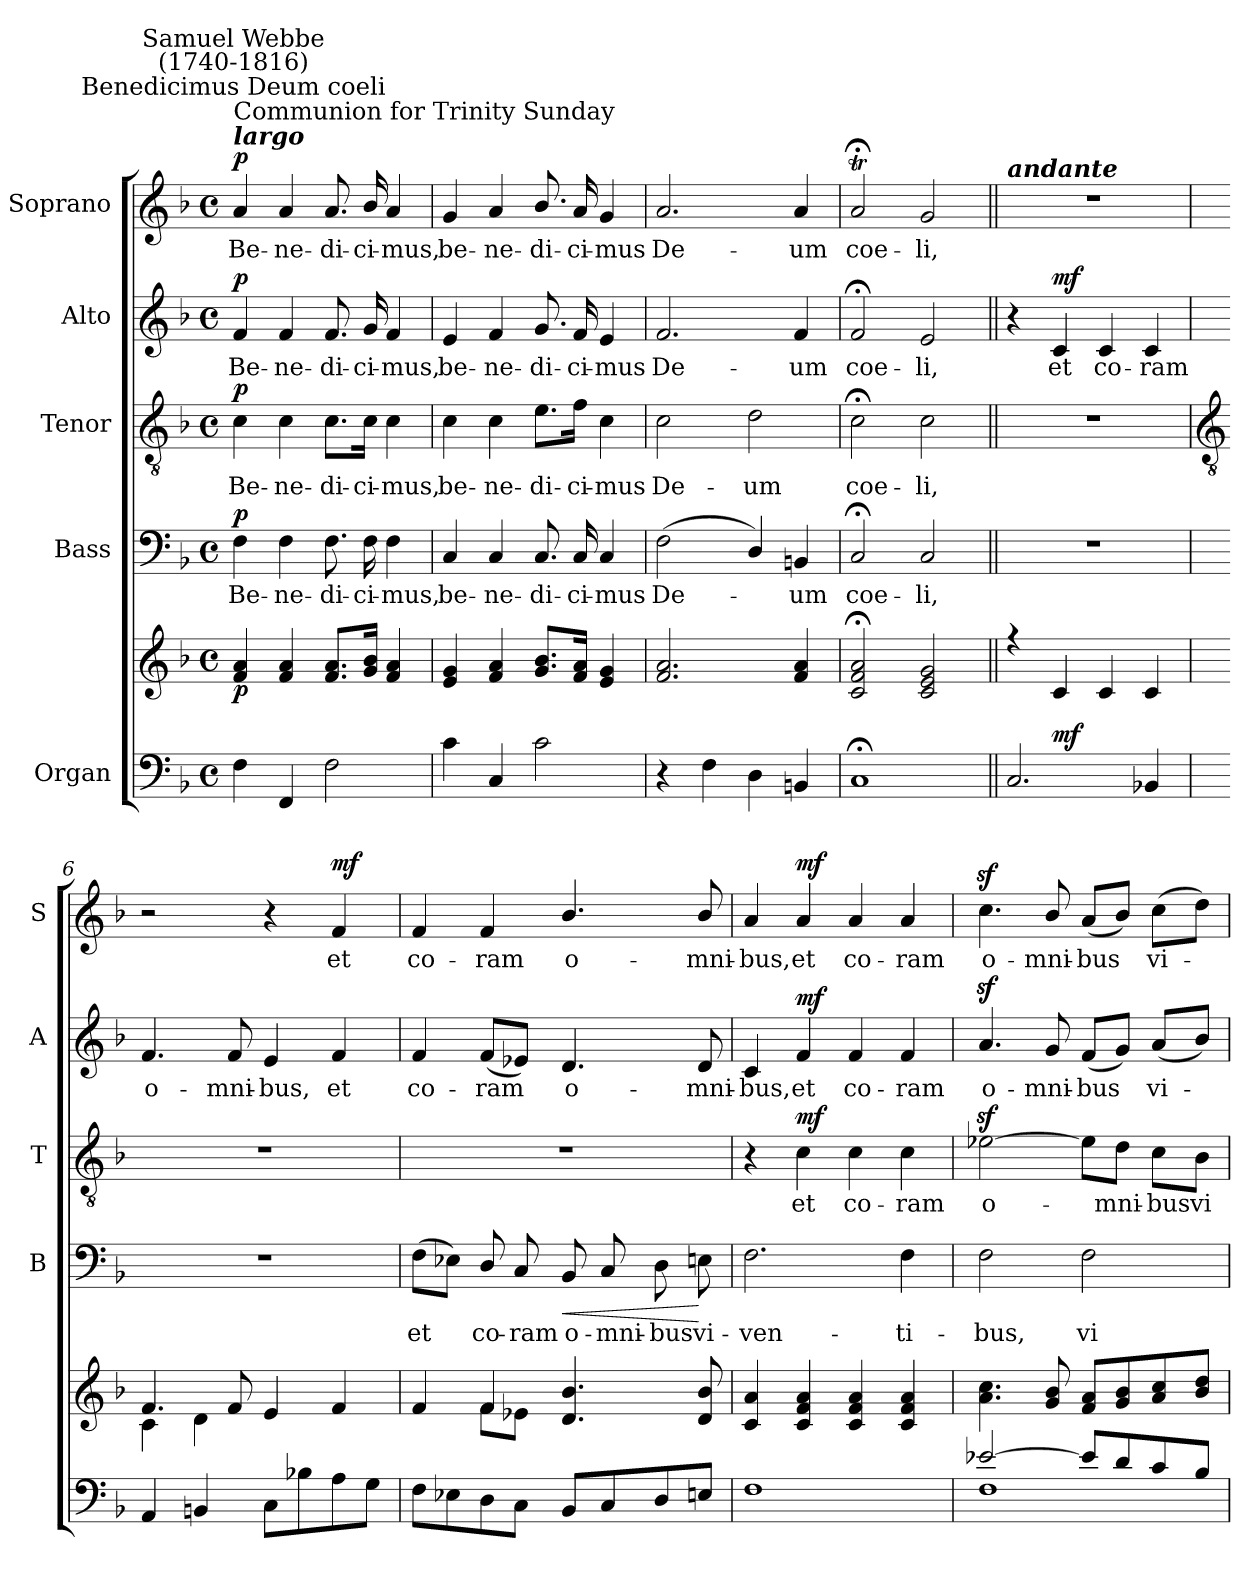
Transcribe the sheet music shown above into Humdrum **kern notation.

**kern	**kern	**dynam	**kern	**text	**dynam	**kern	**text	**dynam	**kern	**text	**dynam	**kern	**text	**dynam
*part5	*part5	*part5	*part4	*part4	*part4	*part3	*part3	*part3	*part2	*part2	*part2	*part1	*part1	*part1
*staff6	*staff5	*staff5/6	*staff4	*staff4	*staff4	*staff3	*staff3	*staff3	*staff2	*staff2	*staff2	*staff1	*staff1	*staff1
*I"Organ	*	*	*I"Bass	*	*	*I"Tenor	*	*	*I"Alto	*	*	*I"Soprano	*	*
*	*	*	*I'B	*	*	*I'T	*	*	*I'A	*	*	*I'S	*	*
*clefF4	*clefG2	*	*clefF4	*	*	*clefGv2	*	*	*clefG2	*	*	*clefG2	*	*
*k[b-]	*k[b-]	*	*k[b-]	*	*	*k[b-]	*	*	*k[b-]	*	*	*k[b-]	*	*
*F:	*F:	*	*F:	*	*	*F:	*	*	*F:	*	*	*F:	*	*
*M4/4	*M4/4	*	*M4/4	*	*	*M4/4	*	*	*M4/4	*	*	*M4/4	*	*
*met(c)	*met(c)	*	*met(c)	*	*	*met(c)	*	*	*met(c)	*	*	*met(c)	*	*
=1	=1	=1	=1	=1	=1	=1	=1	=1	=1	=1	=1	=1	=1	=1
*	*^	*	*	*	*	*	*	*	*	*	*	*	*	*
!	!	!	!	!	!	!	!	!	!	!	!	!	!LO:TX:a:Bi:t=largo	!	!
!	!	!	!	!	!	!	!	!	!	!	!	!	!LO:TX:a:t=Communion for Trinity Sunday	!	!
!	!	!	!	!	!	!	!	!	!	!	!	!	!LO:TX:a:cj:t=Benedicimus Deum coeli	!	!
!	!	!	!	!	!	!	!	!	!	!	!	!	!LO:TX:a:cj:t=Samuel Webbe\n(1740-1816)	!	!
!	!	!	!LO:DY:b	!	!LO:LY:b	!LO:DY:b	!	!LO:LY:b	!LO:DY:b	!	!LO:LY:b	!LO:DY:b	!	!LO:LY:b	!LO:DY:b
4F	4f 4a	1ryy	p	4F	Be-	p	4c	Be-	p	4f	Be-	p	4a	Be-	p
!	!	!	!	!	!LO:LY:b	!	!	!LO:LY:b	!	!	!LO:LY:b	!	!	!LO:LY:b	!
4FF	4f 4a	.	.	4F	-ne-	.	4c	-ne-	.	4f	-ne-	.	4a	-ne-	.
!	!	!	!	!	!LO:LY:b	!	!	!LO:LY:b	!	!	!LO:LY:b	!	!	!LO:LY:b	!
2F	8.f 8.aL	.	.	8.F	-di-	.	8.c\L	-di-	.	8.f	-di-	.	8.a	-di-	.
!	!	!	!	!	!LO:LY:b	!	!	!LO:LY:b	!	!	!LO:LY:b	!	!	!LO:LY:b	!
.	16g 16b-J	.	.	16F	-ci-	.	16c\Jk	-ci-	.	16g	-ci-	.	16b-/	-ci-	.
!	!	!	!	!	!LO:LY:b	!	!	!LO:LY:b	!	!	!LO:LY:b	!	!	!LO:LY:b	!
.	4f 4a	.	.	4F	-mus,	.	4c	-mus,	.	4f	-mus,	.	4a	-mus,	.
=2	=2	=2	=2	=2	=2	=2	=2	=2	=2	=2	=2	=2	=2	=2	=2
!	!	!	!	!	!LO:LY:b	!	!	!LO:LY:b	!	!	!LO:LY:b	!	!	!LO:LY:b	!
4c	4e 4g	1ryy	.	4C	be-	.	4c	be-	.	4e	be-	.	4g	be-	.
!	!	!	!	!	!LO:LY:b	!	!	!LO:LY:b	!	!	!LO:LY:b	!	!	!LO:LY:b	!
4C	4f 4a	.	.	4C	-ne-	.	4c	-ne-	.	4f	-ne-	.	4a	-ne-	.
!	!	!	!	!	!LO:LY:b	!	!	!LO:LY:b	!	!	!LO:LY:b	!	!	!LO:LY:b	!
2c	8.g 8.b-L	.	.	8.C	-di-	.	8.e\L	-di-	.	8.g	-di-	.	8.b-/	-di-	.
!	!	!	!	!	!LO:LY:b	!	!	!LO:LY:b	!	!	!LO:LY:b	!	!	!LO:LY:b	!
.	16f 16aJ	.	.	16C	-ci-	.	16f\Jk	-ci-	.	16f	-ci-	.	16a	-ci-	.
!	!	!	!	!	!LO:LY:b	!	!	!LO:LY:b	!	!	!LO:LY:b	!	!	!LO:LY:b	!
.	4e 4g	.	.	4C	-mus	.	4c	-mus	.	4e	-mus	.	4g	-mus	.
=3	=3	=3	=3	=3	=3	=3	=3	=3	=3	=3	=3	=3	=3	=3	=3
!	!	!	!	!	!LO:LY:b	!	!	!LO:LY:b	!	!	!LO:LY:b	!	!	!LO:LY:b	!
4r	2.f 2.a	1ryy	.	(<2F	De-	.	2c	De-	.	2.f	De-	.	2.a	De-	.
4F	.	.	.	.	.	.	.	.	.	.	.	.	.	.	.
!	!	!	!	!	!	!	!	!LO:LY:b	!	!	!	!	!	!	!
4D	.	.	.	4D/)	.	.	2d	-um	.	.	.	.	.	.	.
!	!	!	!	!	!LO:LY:b	!	!	!	!	!	!LO:LY:b	!	!	!LO:LY:b	!
4BBn	4f 4a	.	.	4BBn	um	.	.	.	.	4f	-um	.	4a	-um	.
=4	=4	=4	=4	=4	=4	=4	=4	=4	=4	=4	=4	=4	=4	=4	=4
!	!	!	!	!	!LO:LY:b	!	!	!LO:LY:b	!	!	!LO:LY:b	!	!	!LO:LY:b	!
1C;<	2c;< 2f;< 2a;<	1ryy	.	2C;<	coe-	.	2c;<	coe-	.	2f;<	coe-	.	2a;<t	coe-	.
!	!	!	!	!	!LO:LY:b	!	!	!LO:LY:b	!	!	!LO:LY:b	!	!	!LO:LY:b	!
.	2c 2e 2g	.	.	2C	-li,	.	2c	-li,	.	2e	-li,	.	2g	-li,	.
=5||	=5||	=5||	=5||	=5||	=5||	=5||	=5||	=5||	=5||	=5||	=5||	=5||	=5||	=5||	=5||
!	!	!	!	!	!	!	!	!	!	!	!	!	!LO:TX:a:Bi:t=andante	!	!
2.C	4r	1ryy	.	1r	.	.	1r	.	.	4r	.	.	1r	.	.
!	!	!	!LO:DY:b	!	!	!	!	!	!	!	!LO:LY:b	!LO:DY:b	!	!	!
.	4c	.	mf	.	.	.	.	.	.	4c	et	mf	.	.	.
!	!	!	!	!	!	!	!	!	!	!	!LO:LY:b	!	!	!	!
.	4c	.	.	.	.	.	.	.	.	4c	co-	.	.	.	.
!	!	!	!	!	!	!	!	!	!	!	!LO:LY:b	!	!	!	!
4BB-X	4c	.	.	.	.	.	.	.	.	4c	-ram	.	.	.	.
!!LO:LB:g=z
=6	=6	=6	=6	=6	=6	=6	=6	=6	=6	=6	=6	=6	=6	=6	=6
*	*	*	*	*	*	*	*clefGv2	*	*	*	*	*	*	*	*
!	!	!	!	!	!	!	!	!	!	!	!LO:LY:b	!	!	!	!
4AA	4.f	4c\	.	1r	.	.	1r	.	.	4.f	o-	.	2r	.	.
4BBn	.	4d\	.	.	.	.	.	.	.	.	.	.	.	.	.
!	!	!	!	!	!	!	!	!	!	!	!LO:LY:b	!	!	!	!
.	8f	.	.	.	.	.	.	.	.	8f	-mni-	.	.	.	.
!	!	!	!	!	!	!	!	!	!	!	!LO:LY:b	!	!	!	!
8CL	4e	2ryy	.	.	.	.	.	.	.	4e	-bus,	.	4r	.	.
8B-X	.	.	.	.	.	.	.	.	.	.	.	.	.	.	.
!	!	!	!	!	!	!	!	!	!	!	!LO:LY:b	!	!	!LO:LY:b	!LO:DY:b
8A	4f	.	.	.	.	.	.	.	.	4f	et	.	4f	et	mf
8GJ	.	.	.	.	.	.	.	.	.	.	.	.	.	.	.
=7	=7	=7	=7	=7	=7	=7	=7	=7	=7	=7	=7	=7	=7	=7	=7
!	!	!	!	!	!LO:LY:b	!	!	!	!	!	!LO:LY:b	!	!	!LO:LY:b	!
8FL	4f	4ryy	.	(>8FL	et	.	1r	.	.	4f	co-	.	4f	co-	.
8E-X	.	.	.	8E-XJ)	.	.	.	.	.	.	.	.	.	.	.
!	!	!	!	!	!LO:LY:b	!	!	!	!	!	!LO:LY:b	!	!	!LO:LY:b	!
8D	4f	8fL	.	8D/	co-	.	.	.	.	(<8fL	-ram	.	4f	-ram	.
!	!	!	!	!	!LO:LY:b	!	!	!	!	!	!	!	!	!	!
8CJ	.	8e-XJ	.	8C	-ram	.	.	.	.	8e-XJ)	.	.	.	.	.
!	!	!	!	!	!LO:LY:b	!LO:HP:b	!	!	!	!	!LO:LY:b	!	!	!LO:LY:b	!
8BB-L	4.d/ 4.b-/	2ryy	.	8BB-	o-	<	.	.	.	4.d	o-	.	4.b-/	o-	.
!	!	!	!	!	!LO:LY:b	!	!	!	!	!	!	!	!	!	!
8C	.	.	.	8C	-mni-	.	.	.	.	.	.	.	.	.	.
!	!	!	!	!	!LO:LY:b	!	!	!	!	!	!	!	!	!	!
8D	.	.	.	8D	-bus	.	.	.	.	.	.	.	.	.	.
!	!	!	!	!	!LO:LY:b	!	!	!	!	!	!LO:LY:b	!	!	!LO:LY:b	!
8EnJ	8d/ 8b-/	.	.	8En	vi-	[	.	.	.	8d	-mni-	.	8b-/	-mni-	.
=8	=8	=8	=8	=8	=8	=8	=8	=8	=8	=8	=8	=8	=8	=8	=8
!	!	!	!	!	!LO:LY:b	!	!	!	!	!	!LO:LY:b	!	!	!LO:LY:b	!
1F	4c 4a	1ryy	.	2.F	-ven-	.	4r	.	.	4c	-bus,	.	4a	-bus,	.
!	!	!	!	!	!	!	!	!LO:LY:b	!LO:DY:b	!	!LO:LY:b	!LO:DY:b	!	!LO:LY:b	!LO:DY:b
.	4c 4f 4a	.	.	.	.	.	4c	et	mf	4f	et	mf	4a	et	mf
!	!	!	!	!	!	!	!	!LO:LY:b	!	!	!LO:LY:b	!	!	!LO:LY:b	!
.	4c 4f 4a	.	.	.	.	.	4c	co-	.	4f	co-	.	4a	co-	.
!	!	!	!	!	!LO:LY:b	!	!	!LO:LY:b	!	!	!LO:LY:b	!	!	!LO:LY:b	!
.	4c 4f 4a	.	.	4F	-ti-	.	4c	-ram	.	4f	-ram	.	4a	-ram	.
*	*v	*v	*	*	*	*	*	*	*	*	*	*	*	*	*
=9	=9	=9	=9	=9	=9	=9	=9	=9	=9	=9	=9	=9	=9	=9
*^	*	*	*	*	*	*	*	*	*	*	*	*	*	*
!	!	!	!	!	!LO:LY:b	!	!	!LO:LY:b	!	!	!LO:LY:b	!	!	!LO:LY:b	!
[2e-X/	1F	4.a 4.cc	.	2F	-bus,	.	[2e-Xz<	o-	.	4.az<	o-	.	4.ccz<	o-	.
!	!	!	!	!	!	!	!	!	!	!	!LO:LY:b	!	!	!LO:LY:b	!
.	.	8g/ 8b-/	.	.	.	.	.	.	.	8g	-mni-	.	8b-/	-mni-	.
!	!	!	!	!	!LO:LY:b	!	!	!	!	!	!LO:LY:b	!	!	!LO:LY:b	!
8e-/L]	.	8f 8aL	.	2F	vi-	.	8e-\L]	.	.	(<8fL	-bus	.	(<8aL	-bus	.
!	!	!	!	!	!	!	!	!LO:LY:b	!	!	!	!	!	!	!
8d/	.	8g 8b-	.	.	.	.	8d\J	mni-	.	8gJ)	.	.	8b-J)	.	.
!	!	!	!	!	!	!	!	!LO:LY:b	!	!	!LO:LY:b	!	!	!LO:LY:b	!
8c/	.	8a 8cc	.	.	.	.	8c\L	-bus	.	(<8aL	vi-	.	(>8ccL	vi-	.
!	!	!	!	!	!	!	!	!LO:LY:b	!	!	!	!	!	!	!
8B-/J	.	8b- 8ddJ	.	.	.	.	8B-\J	vi-	.	8b-J)	.	.	8ddJ)	.	.
*v	*v	*	*	*	*	*	*	*	*	*	*	*	*	*	*
=	=	=	=	=	=	=	=	=	=	=	=	=	=	=
*-	*-	*-	*-	*-	*-	*-	*-	*-	*-	*-	*-	*-	*-	*-
